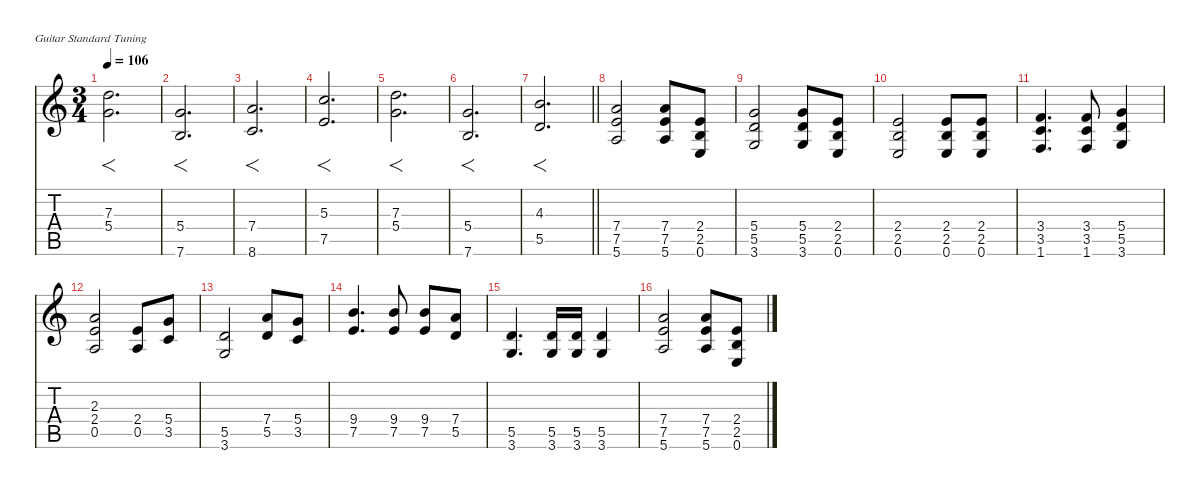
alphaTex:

\defaultSystemsLayout 4
\hideDynamics
\bracketExtendMode nobrackets
\singleTrackTrackNamePolicy hidden
\multiTrackTrackNamePolicy hidden
\otherSystemsTrackNameOrientation horizontal
\track ("James Hetfield Rythm" "dist.guit.") {defaultSystemsLayout 8 instrument distortionguitar}
\staff {score tabs}
\tuning (E4 B3 G3 D3 A2 E2)
\ts (3 4)
\tempo 106
\clef g2
\ks c
(7.3 5.4).2{f d dy f beam Down} |
(5.4 7.6).2{f d beam Up} |
(7.4 8.6).2{f d beam Up} |
(5.3 7.5).2{f d beam Up} |
(7.3 5.4).2{f d beam Down} |
(5.4 7.6).2{f d beam Up} |
\barLineRight lightlight
(4.3 5.5).2{f d beam Up} |
(7.4 7.5 5.6).2{beam Up} (7.4 7.5 5.6).8{beam Up} (2.4 2.5 0.6).8{beam Up} |
(5.4 5.5 3.6).2{beam Up} (5.4 5.5 3.6).8{beam Up} (2.4 2.5 0.6).8{beam Up} |
(2.4 2.5 0.6).2{beam Up} (2.4 2.5 0.6).8{beam Up} (2.4 2.5 0.6).8{beam Up} |
(3.4 3.5 1.6).4{d beam Up} (3.4 3.5 1.6).8{beam Up} (5.4 5.5 3.6).4{beam Up} |
(2.3 2.4 0.5).2{beam Up} (2.4 0.5).8{beam Up} (5.4 3.5).8{beam Up} |
(5.5 3.6).2{beam Up} (7.4 5.5).8{beam Up} (5.4 3.5).8{beam Up} |
(9.4 7.5).4{d beam Up} (9.4 7.5).8{beam Up} (9.4 7.5).8{beam Up} (7.4 5.5).8{beam Up} |
(5.5 3.6).4{d beam Up} (5.5 3.6).16{beam Up} (5.5 3.6).16{beam Up} (5.5 3.6).4{beam Up} |
(7.4 7.5 5.6).2{beam Up} (7.4 7.5 5.6).8{beam Up} (2.4 2.5 0.6).8{beam Up}
